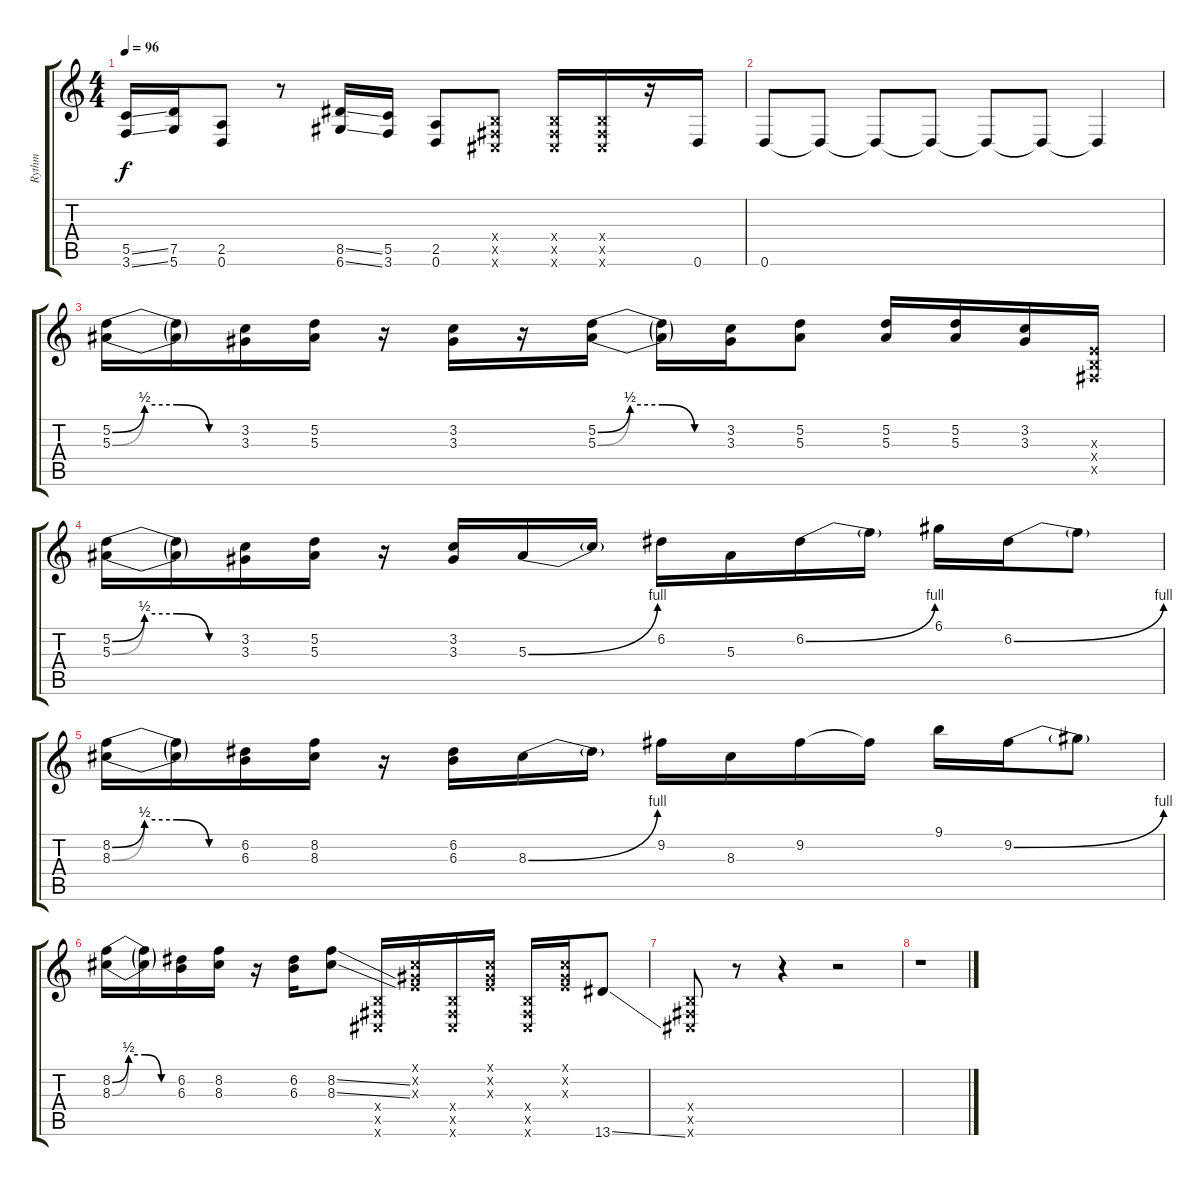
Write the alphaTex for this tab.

\track ("Rythm" "Rythm") {instrument distortionguitar}
\staff {score tabs}
\tuning (D4 A3 F3 C3 G2 D2) {hide}
\ts (4 4)
\tempo 96
\clef g2
\ks c
(5.5{ss} 3.6{ss}).16{dy f} (7.5 5.6).16 (2.5 0.6).8 r.8 (8.5{ss} 6.6{ss}).16 (5.5 3.6).16 (2.5 0.6).8 (-1.4{x} -1.5{x} -1.6{x}).8 (-1.4{x} -1.5{x} -1.6{x}).16 (-1.4{x} -1.5{x} -1.6{x}).16 r.16 0.6.16 |
0.6.8 0.6{t}.8 0.6{t}.8 0.6{t}.8 0.6{t}.8 0.6{t}.8 0.6{t}.4 |
(5.2{be (custom 0 0 15 2 30 2 45 0 60 0)} 5.3{be (custom 0 0 15 2 30 2 45 0 60 0)}).16 (5.2{t} 5.3{t}).16 (3.2 3.3).16 (5.2 5.3).16 r.16 (3.2 3.3).16 r.16 (5.2{be (custom 0 0 15 2 30 2 45 0 60 0)} 5.3{be (custom 0 0 15 2 30 2 45 0 60 0)}).16 (5.2{t} 5.3{t}).16 (3.2 3.3).16 (5.2 5.3).8 (5.2 5.3).16 (5.2 5.3).16 (3.2 3.3).16 (-1.3{x} -1.4{x} -1.5{x}).16 |
(5.2{be (custom 0 0 15 2 30 2 45 0 60 0)} 5.3{be (custom 0 0 15 2 30 2 45 0 60 0)}).16 (5.2{t} 5.3{t}).16 (3.2 3.3).16 (5.2 5.3).16 r.16 (3.2 3.3).16 5.3{be (bend 0 0 60 4)}.16 5.3{t}.16 6.2.16 5.3.16 6.2{be (bend 0 0 60 4)}.16 6.2{t}.16 6.1.16 6.2{be (bend 0 0 60 4)}.16 6.2{t}.8 |
(8.2{be (custom 0 0 15 2 30 2 45 0 60 0)} 8.3{be (custom 0 0 15 2 30 2 45 0 60 0)}).16 (8.2{t} 8.3{t}).16 (6.2 6.3).16 (8.2 8.3).16 r.16 (6.2 6.3).16 8.3{be (bend 0 0 60 4)}.16 8.3{t}.16 9.2.16 8.3.16 9.2.16 9.2{t}.16 9.1.16 9.2{be (bend 0 0 60 4)}.16 9.2{t}.8 |
(8.2{be (custom 0 0 15 2 30 2 45 0 60 0)} 8.3{be (custom 0 0 15 2 30 2 45 0 60 0)}).16 (8.2{t} 8.3{t}).16 (6.2 6.3).16 (8.2 8.3).16 r.16 (6.2 6.3).16 (8.2{ss} 8.3{ss}).8 (-1.4{x} -1.5{x} -1.6{x}).16 (-1.1{x} -1.2{x} -1.3{x}).16 (-1.4{x} -1.5{x} -1.6{x}).16 (-1.1{x} -1.2{x} -1.3{x}).16 (-1.4{x} -1.5{x} -1.6{x}).16 (-1.1{x} -1.2{x} -1.3{x}).16 13.6{ss}.8 |
(-1.4{x} -1.5{x} -1.6{x}).8 r.8 r.4 r.2 |
r.1
